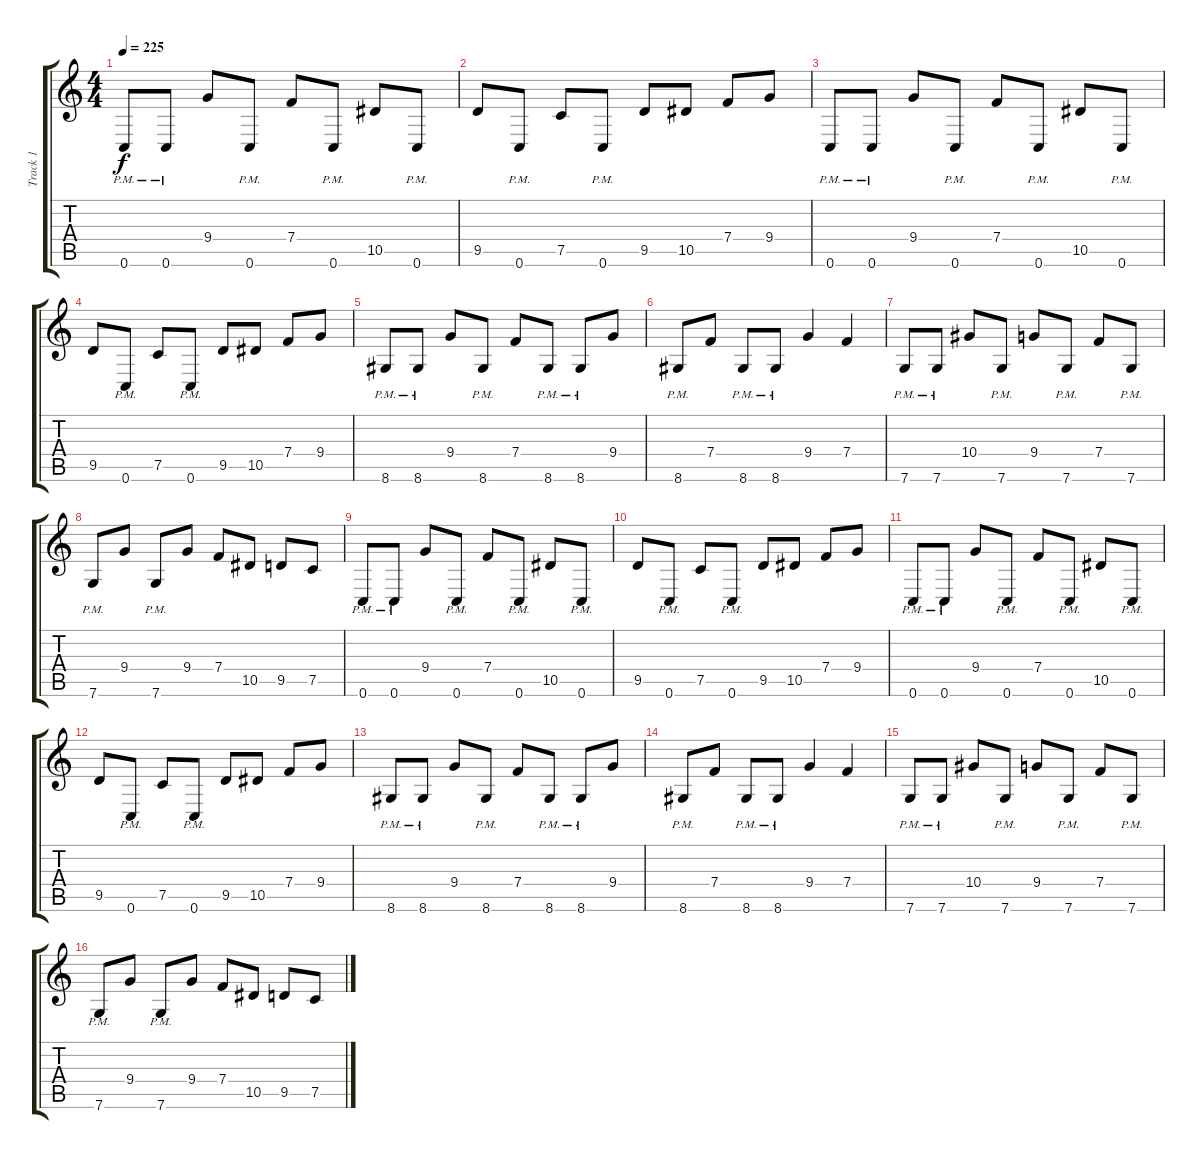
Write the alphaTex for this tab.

\track ("Track 1" "Track 1") {instrument distortionguitar}
\staff {score tabs}
\tuning (C4 G3 Eb3 Bb2 F2 C2) {hide}
\ts (4 4)
\tempo 225
\clef g2
\ks c
0.6{pm}.8{dy f} 0.6{pm}.8 9.4.8 0.6{pm}.8 7.4.8 0.6{pm}.8 10.5.8 0.6{pm}.8 |
9.5.8 0.6{pm}.8 7.5.8 0.6{pm}.8 9.5.8 10.5.8 7.4.8 9.4.8 |
0.6{pm}.8 0.6{pm}.8 9.4.8 0.6{pm}.8 7.4.8 0.6{pm}.8 10.5.8 0.6{pm}.8 |
9.5.8 0.6{pm}.8 7.5.8 0.6{pm}.8 9.5.8 10.5.8 7.4.8 9.4.8 |
8.6{pm}.8 8.6{pm}.8 9.4.8 8.6{pm}.8 7.4.8 8.6{pm}.8 8.6{pm}.8 9.4.8 |
8.6{pm}.8 7.4.8 8.6{pm}.8 8.6{pm}.8 9.4.4 7.4.4 |
7.6{pm}.8 7.6{pm}.8 10.4.8 7.6{pm}.8 9.4.8 7.6{pm}.8 7.4.8 7.6{pm}.8 |
7.6{pm}.8 9.4.8 7.6{pm}.8 9.4.8 7.4.8 10.5.8 9.5.8 7.5.8 |
0.6{pm}.8 0.6{pm}.8 9.4.8 0.6{pm}.8 7.4.8 0.6{pm}.8 10.5.8 0.6{pm}.8 |
9.5.8 0.6{pm}.8 7.5.8 0.6{pm}.8 9.5.8 10.5.8 7.4.8 9.4.8 |
0.6{pm}.8 0.6{pm}.8 9.4.8 0.6{pm}.8 7.4.8 0.6{pm}.8 10.5.8 0.6{pm}.8 |
9.5.8 0.6{pm}.8 7.5.8 0.6{pm}.8 9.5.8 10.5.8 7.4.8 9.4.8 |
8.6{pm}.8 8.6{pm}.8 9.4.8 8.6{pm}.8 7.4.8 8.6{pm}.8 8.6{pm}.8 9.4.8 |
8.6{pm}.8 7.4.8 8.6{pm}.8 8.6{pm}.8 9.4.4 7.4.4 |
7.6{pm}.8 7.6{pm}.8 10.4.8 7.6{pm}.8 9.4.8 7.6{pm}.8 7.4.8 7.6{pm}.8 |
7.6{pm}.8 9.4.8 7.6{pm}.8 9.4.8 7.4.8 10.5.8 9.5.8 7.5.8
